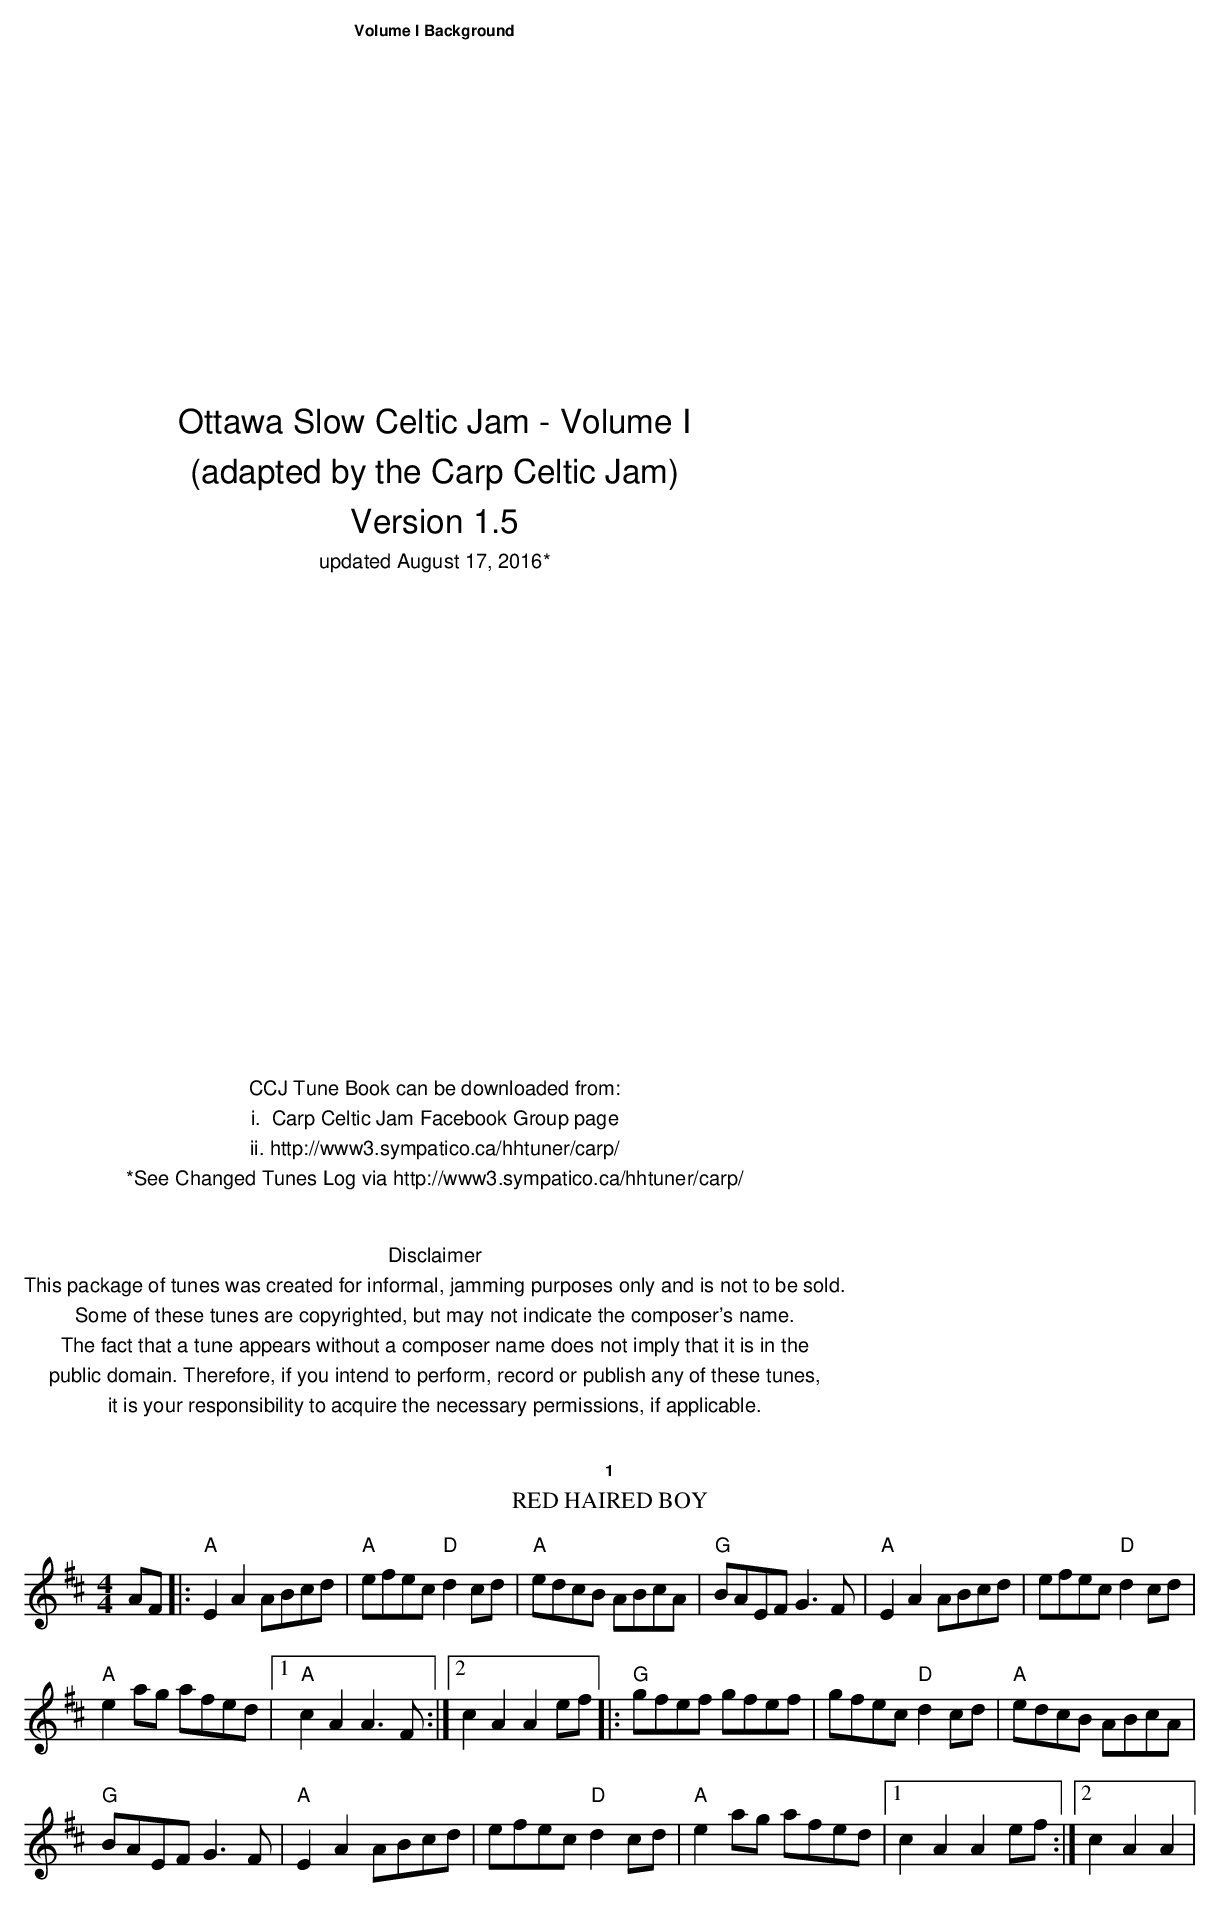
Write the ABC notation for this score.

X:1
T:Red Haired Boy
M:4/4
L:1/8
K:Amix
AF|:"A"E2A2 ABcd|"A"efec "D"d2cd|\
"A"edcB ABcA|"G"BAEF G3F| "A"E2A2 ABcd| efec "D"d2cd|
"A"e2ag afed| [1"A"c2A2 A3F:| [2 c2A2A2ef|:\
"G"gfef gfef|gfec "D"d2cd| "A"edcB ABcA|
"G"BAEF G3F|"A"E2A2 ABcd|efec "D"d2cd|\
"A"e2ag afed| [1c2A2A2ef :| [2c2A2A2|
